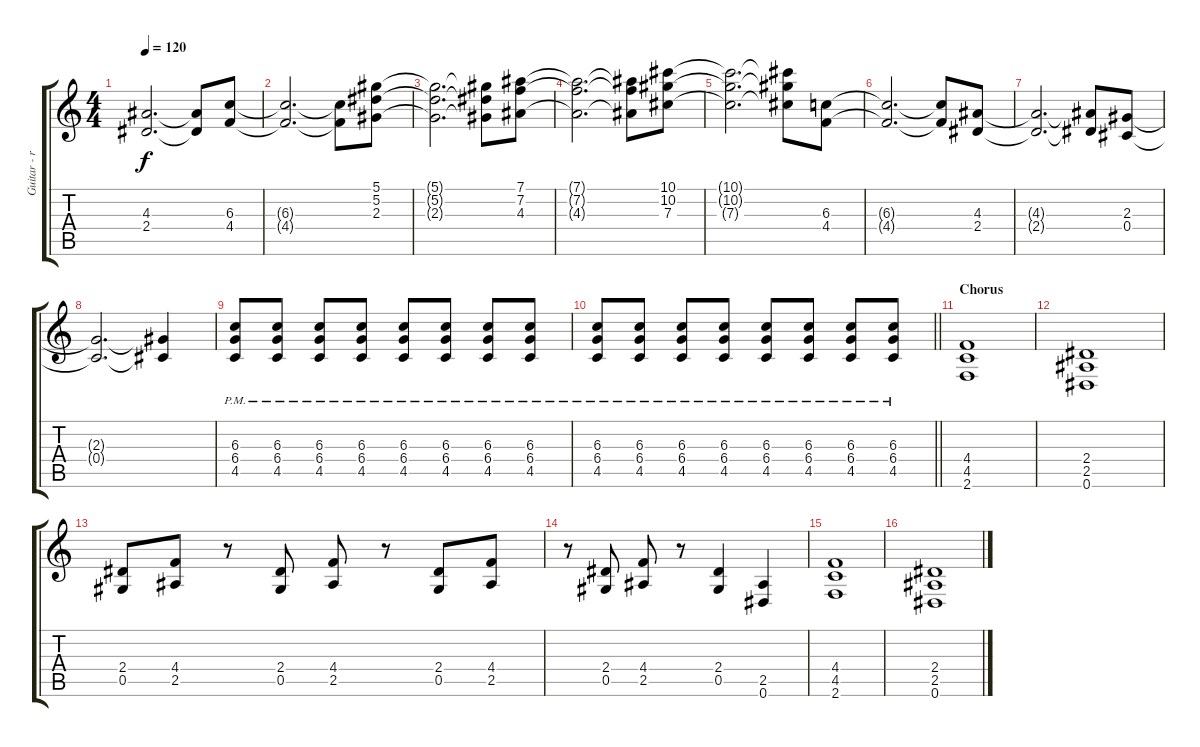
\track ("Guitar - rhythm" "Guitar - r") {instrument distortionguitar}
\staff {score tabs}
\tuning (Eb4 Bb3 Gb3 Db3 Ab2 Eb2) {hide}
\ts (4 4)
\tempo 120
\clef g2
\ks c
(4.3{t} 2.4{t}).2{d dy f} (4.3{t} 2.4{t}).8 (6.3 4.4).8 |
(6.3{t} 4.4{t}).2{d} (6.3{t} 4.4{t}).8 (5.1 5.2 2.3).8 |
(5.1{t} 5.2{t} 2.3{t}).2{d} (5.1{t} 5.2{t} 2.3{t}).8 (7.1 7.2 4.3).8 |
(7.1{t} 7.2{t} 4.3{t}).2{d} (7.1{t} 7.2{t} 4.3{t}).8 (10.1 10.2 7.3).8 |
(10.1{t} 10.2{t} 7.3{t}).2{d} (10.1{t} 10.2{t} 7.3{t}).8 (6.3 4.4).8 |
(6.3{t} 4.4{t}).2{d} (6.3{t} 4.4{t}).8 (4.3 2.4).8 |
(4.3{t} 2.4{t}).2{d} (4.3{t} 2.4{t}).8 (2.3 0.4).8 |
(2.3{t} 0.4{t}).2{d} (2.3{t} 0.4{t}).4 |
(6.3{pm} 6.4{pm} 4.5{pm}).8 (6.3{pm} 6.4{pm} 4.5{pm}).8 (6.3{pm} 6.4{pm} 4.5{pm}).8 (6.3{pm} 6.4{pm} 4.5{pm}).8 (6.3{pm} 6.4{pm} 4.5{pm}).8 (6.3{pm} 6.4{pm} 4.5{pm}).8 (6.3{pm} 6.4{pm} 4.5{pm}).8 (6.3{pm} 6.4{pm} 4.5{pm}).8 |
\barLineRight lightlight
(6.3{pm} 6.4{pm} 4.5{pm}).8 (6.3{pm} 6.4{pm} 4.5{pm}).8 (6.3{pm} 6.4{pm} 4.5{pm}).8 (6.3{pm} 6.4{pm} 4.5{pm}).8 (6.3{pm} 6.4{pm} 4.5{pm}).8 (6.3{pm} 6.4{pm} 4.5{pm}).8 (6.3{pm} 6.4{pm} 4.5{pm}).8 (6.3{pm} 6.4{pm} 4.5{pm}).8 |
\section ("" "Chorus")
(4.4 4.5 2.6).1 |
(2.4 2.5 0.6).1 |
(2.4 0.5).8 (4.4 2.5).8 r.8 (2.4 0.5).8 (4.4 2.5).8 r.8 (2.4 0.5).8 (4.4 2.5).8 |
r.8 (2.4 0.5).8 (4.4 2.5).8 r.8 (2.4 0.5).4 (2.5 0.6).4 |
(4.4 4.5 2.6).1 |
(2.4 2.5 0.6).1
